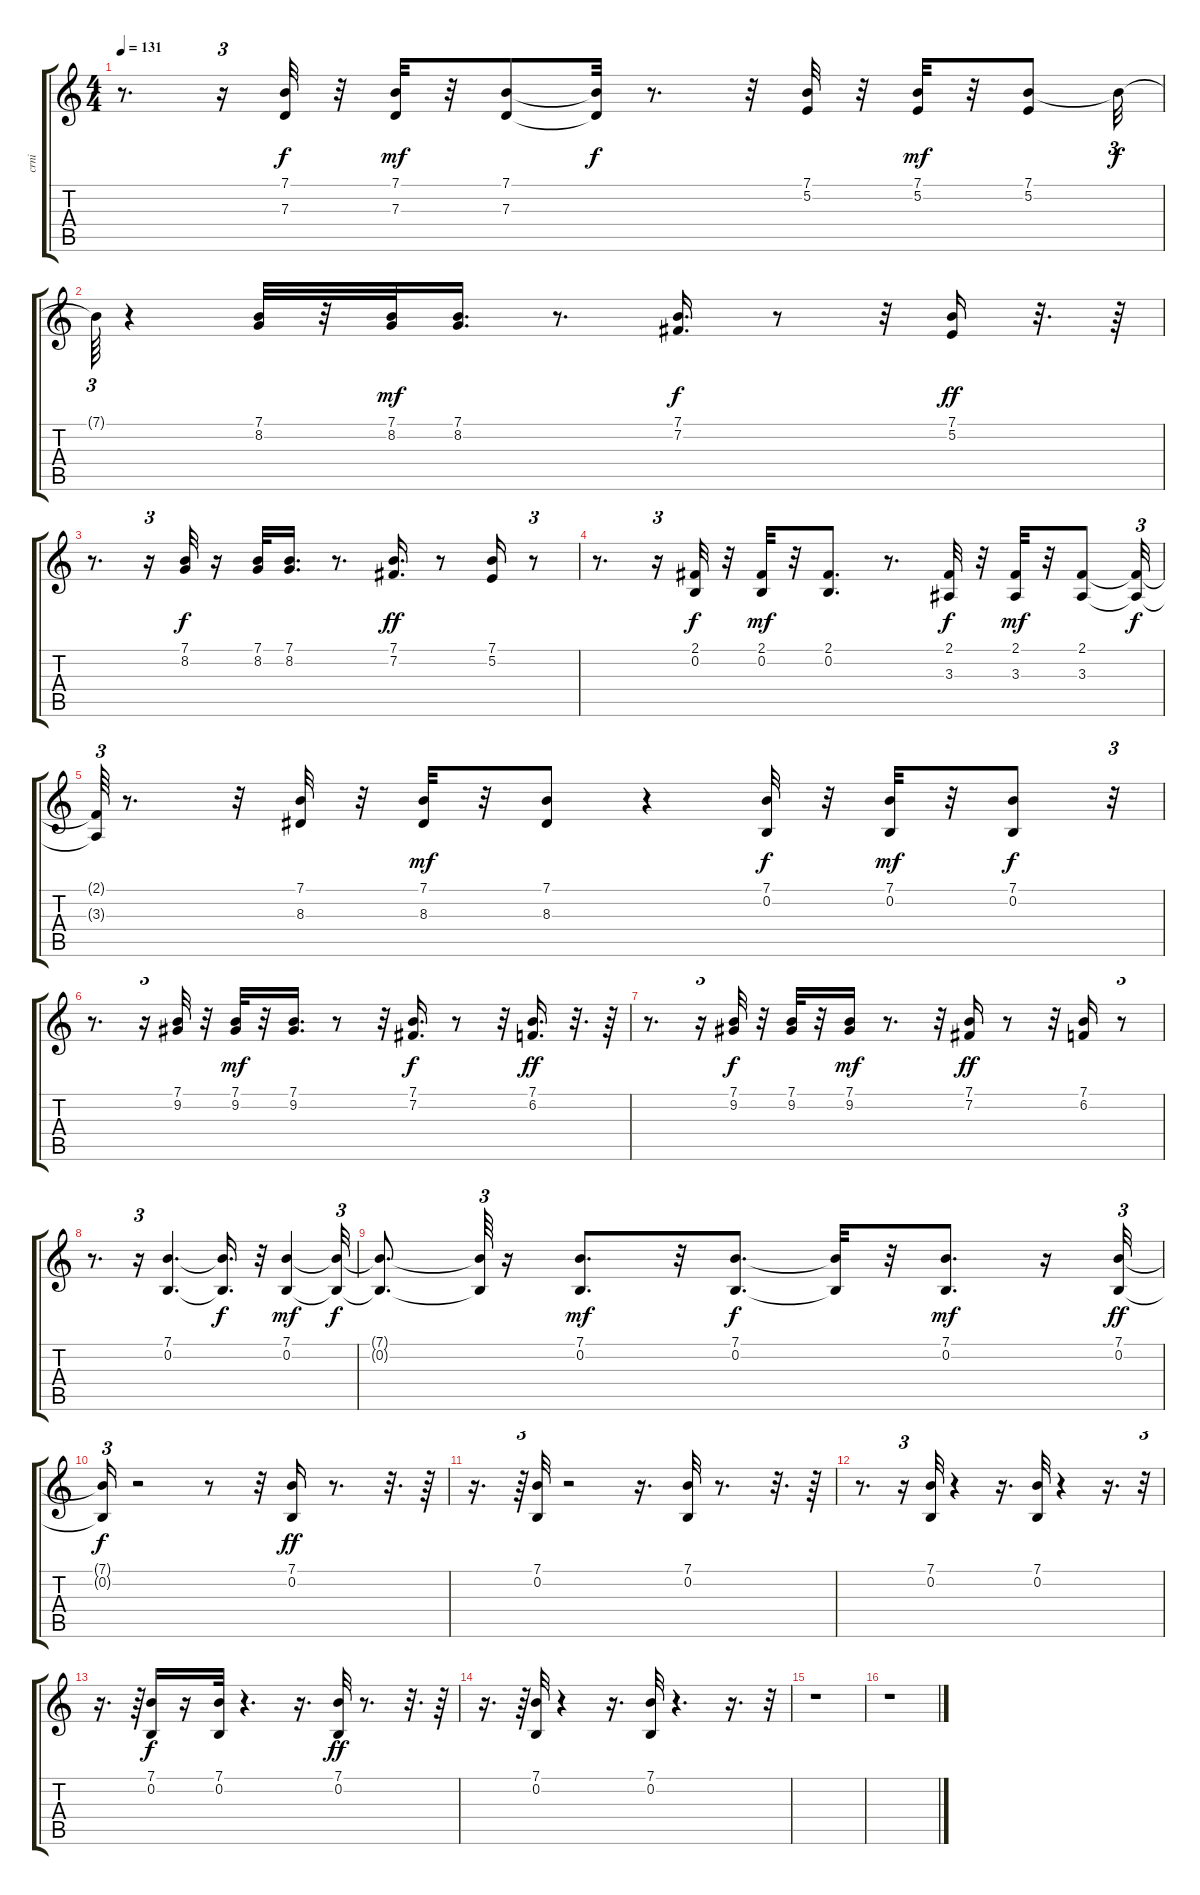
\track ("crni" "crni") {instrument frenchhorn}
\staff {score tabs}
\tuning (E4 B3 G3 D3 A2 E2) {hide}
\ts (4 4)
\tempo 131
\clef g2
\ks c
r.8{d dy f} r.16{tu (3 2)} (7.1 7.3).32 r.32 (7.1 7.3).32{dy mf} r.32 (7.1 7.3).8 (7.1{t} 7.3{t}).32{dy f} r.8{d} r.32 (7.1 5.2).32 r.32 (7.1 5.2).32{dy mf} r.32 (7.1 5.2).8 7.1{t}.32{tu (3 2) dy f} |
7.1{t}.64{tu (3 2)} r.4 (7.1 8.2).32 r.32 (7.1 8.2).32{dy mf} (7.1 8.2).16{d} r.8{d} (7.1 7.2).16{d dy f} r.8 r.32 (7.1 5.2).16{dy ff} r.32{d} r.64 |
r.8{d} r.16{tu (3 2)} (7.1 8.2).32{dy f} r.16 (7.1 8.2).32 (7.1 8.2).16{d} r.8{d} (7.1 7.2).16{d dy ff} r.8 (7.1 5.2).16 r.8{tu (3 2)} |
r.8{d} r.16{tu (3 2)} (2.1 0.2).32{dy f} r.32 (2.1 0.2).32{dy mf} r.32 (2.1 0.2).8{d} r.8{d} (2.1 3.3).32{dy f} r.32 (2.1 3.3).32{dy mf} r.32 (2.1 3.3).8 (2.1{t} 3.3{t}).32{tu (3 2) dy f} |
(2.1{t} 3.3{t}).64{tu (3 2)} r.8{d} r.32 (7.1 8.3).32 r.32 (7.1 8.3).32{dy mf} r.32 (7.1 8.3).8 r.4 (7.1 0.2).32{dy f} r.32 (7.1 0.2).32{dy mf} r.32 (7.1 0.2).8{dy f} r.32{tu (3 2)} |
r.8{d} r.16{tu (3 2)} (7.1 9.2).32 r.32 (7.1 9.2).32{dy mf} r.32 (7.1 9.2).16{d} r.8 r.32 (7.1 7.2).16{d dy f} r.8 r.32 (7.1 6.2).16{d dy ff} r.32{d} r.64 |
r.8{d} r.16{tu (3 2)} (7.1 9.2).32{dy f} r.32 (7.1 9.2).32 r.32 (7.1 9.2).16{dy mf} r.8{d} r.32 (7.1 7.2).16{dy ff} r.8 r.32 (7.1 6.2).16 r.8{tu (3 2)} |
r.8{d} r.16{tu (3 2)} (7.1 0.2).4{d} (7.1{t} 0.2{t}).16{d dy f} r.32 (7.1 0.2).4{dy mf} (7.1{t} 0.2{t}).32{tu (3 2) dy f} |
(7.1{t} 0.2{t}).8{d} (7.1{t} 0.2{t}).64{tu (3 2)} r.16 (7.1 0.2).8{d dy mf} r.32 (7.1 0.2).8{d dy f} (7.1{t} 0.2{t}).32 r.32 (7.1 0.2).8{d dy mf} r.16 (7.1 0.2).32{tu (3 2) dy ff} |
(7.1{t} 0.2{t}).16{tu (3 2) dy f} r.2 r.8 r.32 (7.1 0.2).16{dy ff} r.8{d} r.32{d} r.64 |
r.16{d} r.64{tu (3 2)} (7.1 0.2).32 r.2 r.16{d} (7.1 0.2).32 r.8{d} r.32{d} r.64 |
r.8{d} r.16{tu (3 2)} (7.1 0.2).32 r.4 r.16{d} (7.1 0.2).32 r.4 r.16{d} r.32{tu (3 2)} |
r.16{d} r.64{tu (3 2)} (7.1 0.2).16{dy f} r.16 (7.1 0.2).32 r.4{d} r.16{d} (7.1 0.2).32{dy ff} r.8{d} r.32{d} r.64 |
r.16{d} r.64{tu (3 2)} (7.1 0.2).32 r.4 r.16{d} (7.1 0.2).32 r.4{d} r.16{d} r.32{tu (3 2)} |
r.1 |
r.1
